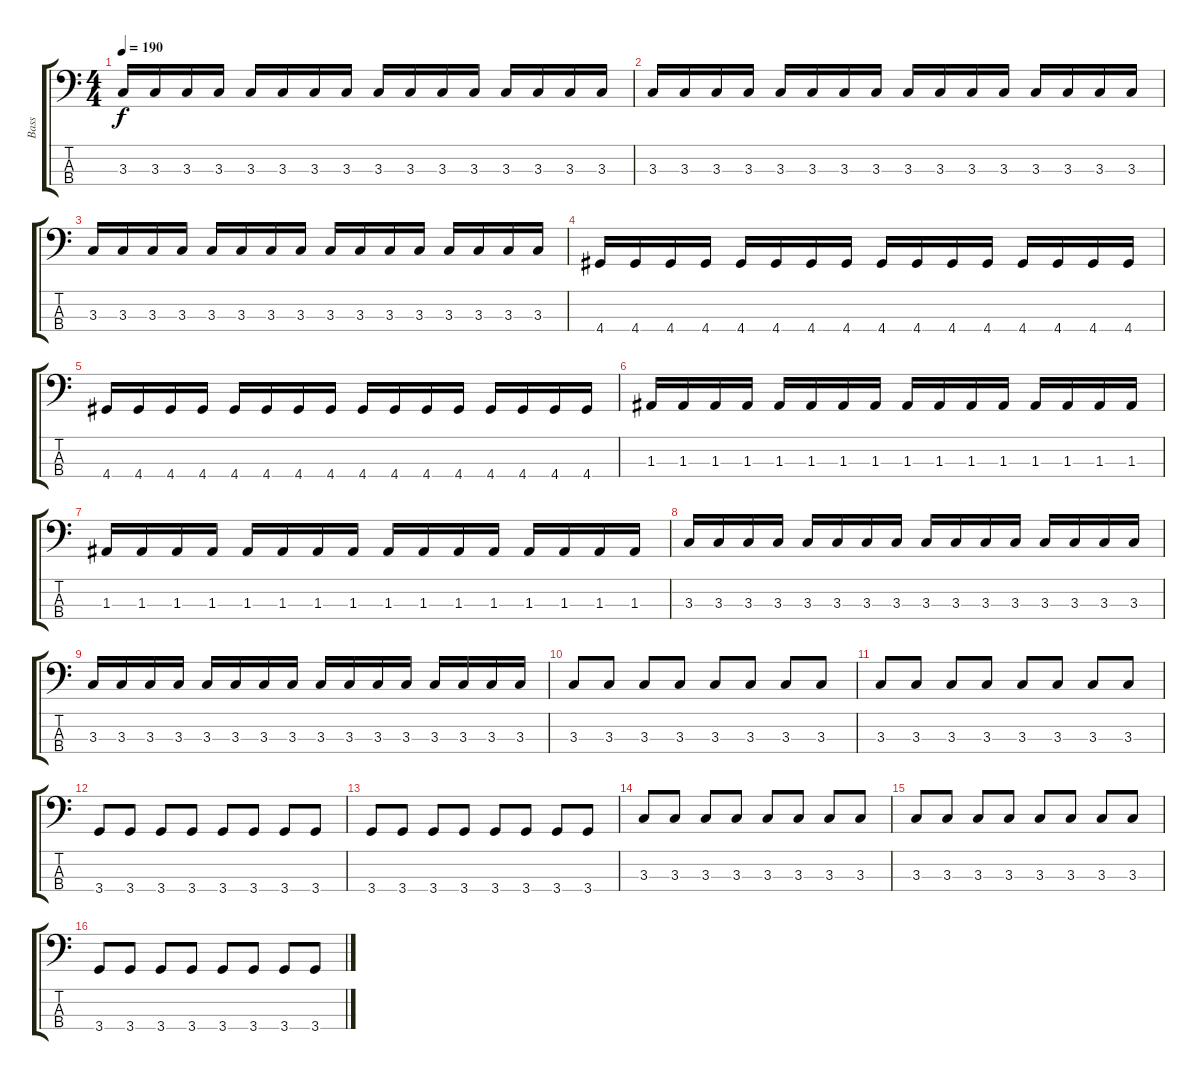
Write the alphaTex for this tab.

\track ("Bass" "Bass") {instrument electricbassfinger}
\staff {score tabs}
\tuning (G2 D2 A1 E1) {hide}
\ts (4 4)
\tempo 190
\clef f4
\ks c
3.3.16{dy f} 3.3.16 3.3.16 3.3.16 3.3.16 3.3.16 3.3.16 3.3.16 3.3.16 3.3.16 3.3.16 3.3.16 3.3.16 3.3.16 3.3.16 3.3.16 |
3.3.16 3.3.16 3.3.16 3.3.16 3.3.16 3.3.16 3.3.16 3.3.16 3.3.16 3.3.16 3.3.16 3.3.16 3.3.16 3.3.16 3.3.16 3.3.16 |
3.3.16 3.3.16 3.3.16 3.3.16 3.3.16 3.3.16 3.3.16 3.3.16 3.3.16 3.3.16 3.3.16 3.3.16 3.3.16 3.3.16 3.3.16 3.3.16 |
4.4.16 4.4.16 4.4.16 4.4.16 4.4.16 4.4.16 4.4.16 4.4.16 4.4.16 4.4.16 4.4.16 4.4.16 4.4.16 4.4.16 4.4.16 4.4.16 |
4.4.16 4.4.16 4.4.16 4.4.16 4.4.16 4.4.16 4.4.16 4.4.16 4.4.16 4.4.16 4.4.16 4.4.16 4.4.16 4.4.16 4.4.16 4.4.16 |
1.3.16 1.3.16 1.3.16 1.3.16 1.3.16 1.3.16 1.3.16 1.3.16 1.3.16 1.3.16 1.3.16 1.3.16 1.3.16 1.3.16 1.3.16 1.3.16 |
1.3.16 1.3.16 1.3.16 1.3.16 1.3.16 1.3.16 1.3.16 1.3.16 1.3.16 1.3.16 1.3.16 1.3.16 1.3.16 1.3.16 1.3.16 1.3.16 |
3.3.16 3.3.16 3.3.16 3.3.16 3.3.16 3.3.16 3.3.16 3.3.16 3.3.16 3.3.16 3.3.16 3.3.16 3.3.16 3.3.16 3.3.16 3.3.16 |
3.3.16 3.3.16 3.3.16 3.3.16 3.3.16 3.3.16 3.3.16 3.3.16 3.3.16 3.3.16 3.3.16 3.3.16 3.3.16 3.3.16 3.3.16 3.3.16 |
3.3.8 3.3.8 3.3.8 3.3.8 3.3.8 3.3.8 3.3.8 3.3.8 |
3.3.8 3.3.8 3.3.8 3.3.8 3.3.8 3.3.8 3.3.8 3.3.8 |
3.4.8 3.4.8 3.4.8 3.4.8 3.4.8 3.4.8 3.4.8 3.4.8 |
3.4.8 3.4.8 3.4.8 3.4.8 3.4.8 3.4.8 3.4.8 3.4.8 |
3.3.8 3.3.8 3.3.8 3.3.8 3.3.8 3.3.8 3.3.8 3.3.8 |
3.3.8 3.3.8 3.3.8 3.3.8 3.3.8 3.3.8 3.3.8 3.3.8 |
3.4.8 3.4.8 3.4.8 3.4.8 3.4.8 3.4.8 3.4.8 3.4.8
